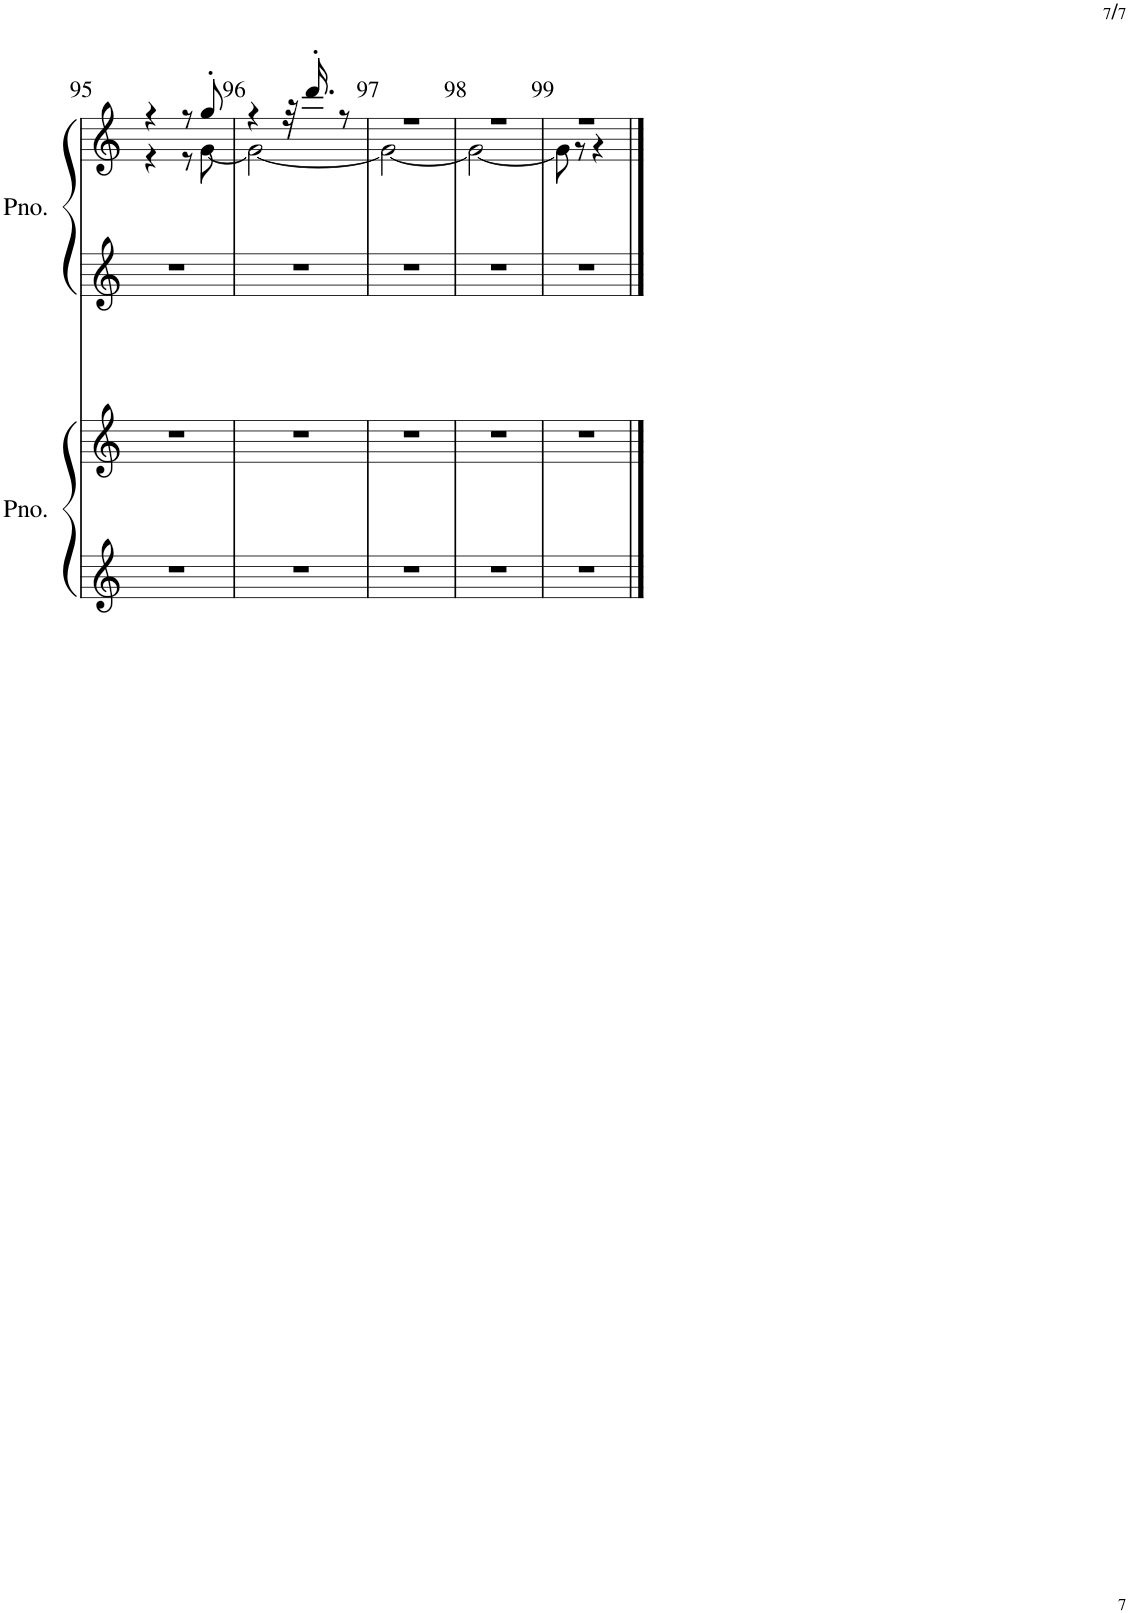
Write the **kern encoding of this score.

**kern	**kern	**kern	**kern
*part2	*part2	*part1	*part1
*staff4	*staff3	*staff2	*staff1
*I"ピアノ	*	*I"ピアノ	*
!!LO:PB:g=z
*clefG2	*clefG2	*clefG2	*clefG2
*k[]	*k[]	*k[]	*k[]
*M4/8	*M4/8	*M4/8	*M4/8
=95	=95	=95	=95
*	*	*	*^
2r	2r	2r	4r	4r
.	.	.	8r	8r
.	.	.	8gg'/	[8g\
=96	=96	=96	=96	=96
2r	2r	2r	4r	2g\_
.	.	.	32r	.
.	.	.	16.ddd'/	.
.	.	.	8r	.
=97	=97	=97	=97	=97
2r	2r	2r	2r	2g\_
=98	=98	=98	=98	=98
2r	2r	2r	2r	2g\_
=99	=99	=99	=99	=99
2r	2r	2r	2r	8g\]
.	.	.	.	8r
.	.	.	.	4r
*	*	*	*v	*v
==	==	==	==
*-	*-	*-	*-
